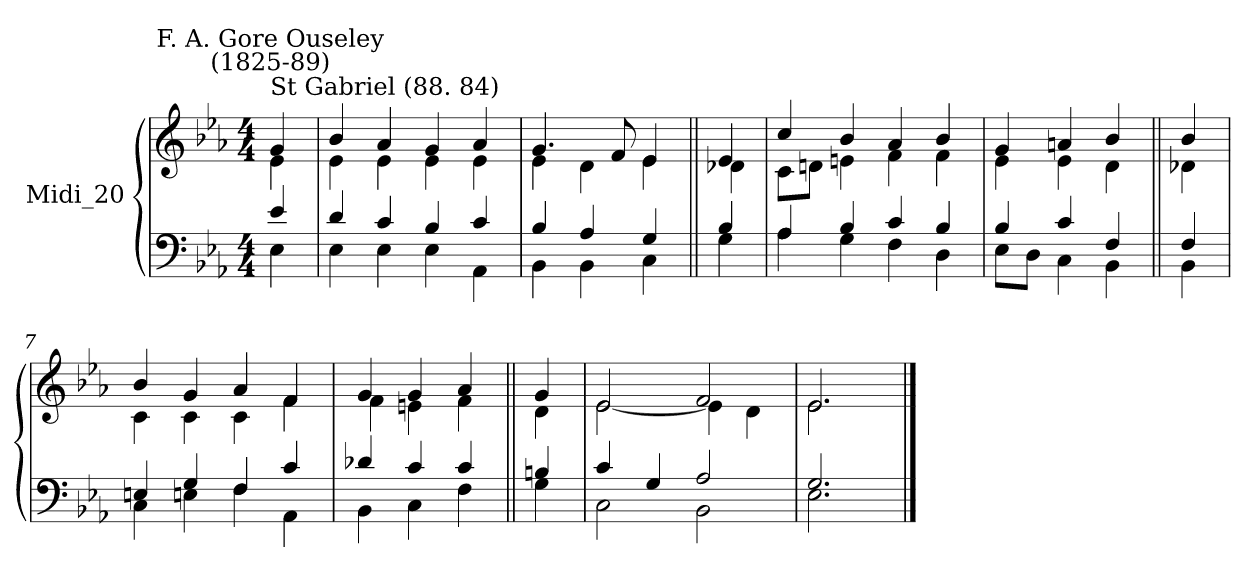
**kern	**kern
*part2	*part1
*staff2	*staff1
*I"Midi_20	*I"Midi_20
*clefF4	*clefG2
*k[b-e-a-]	*k[b-e-a-]
*E-:	*E-:
*M4/4	*M4/4
=	=
*^	*^
!	!	!LO:TX:a:t=St Gabriel (88. 84)	!
!	!	!LO:TX:a:cj:t=F. A. Gore Ouseley\n(1825-89)	!
4e-/	4E-\	4g/	4e-\
=1	=1	=1	=1
4d/	4E-\	4b-/	4e-\
4c/	4E-\	4a-/	4e-\
4B-/	4E-\	4g/	4e-\
4c/	4AA-\	4a-/	4e-\
=2	=2	=2	=2
4B-/	4BB-\	4.g/	4e-\
4A-/	4BB-\	.	4d\
.	.	8f/	.
4G/	4C\	4e-/	4e-\
=3||	=3||	=3||	=3||
4B-/	4G\	4e-/	4d-X\
=4	=4	=4	=4
4A-/	4A-\	4cc/	8c\L
.	.	.	8dn\J
4B-/	4G\	4b-/	4en\
4c/	4F\	4a-/	4f\
4B-/	4D\	4b-/	4f\
=5	=5	=5	=5
4B-/	8E-\L	4g/	4e-\
.	8D\J	.	.
4c/	4C\	4an/	4e-\
4F/	4BB-\	4b-/	4d\
=6||	=6||	=6||	=6||
4F/	4BB-\	4b-/	4d-X\
=7	=7	=7	=7
4En/	4C\	4b-/	4c\
4G/	4En\	4g/	4c\
4F/	4F\	4a-/	4c\
4c/	4AA-\	4f/	4f\
=8	=8	=8	=8
4d-X/	4BB-\	4g/	4f\
4c/	4C\	4g/	4en\
4c/	4F\	4a-/	4f\
=9||	=9||	=9||	=9||
4Bn/	4G\	4g/	4d\
=10	=10	=10	=10
4c/	2C\	2e-/	[2e-\
4G/	.	.	.
2A-/	2BB-\	2f/	4e-\]
.	.	.	4d\
=11	=11	=11	=11
2.G/	2.E-\	2.e-/	2.e-\
*v	*v	*	*
*	*v	*v
==	==
*-	*-
